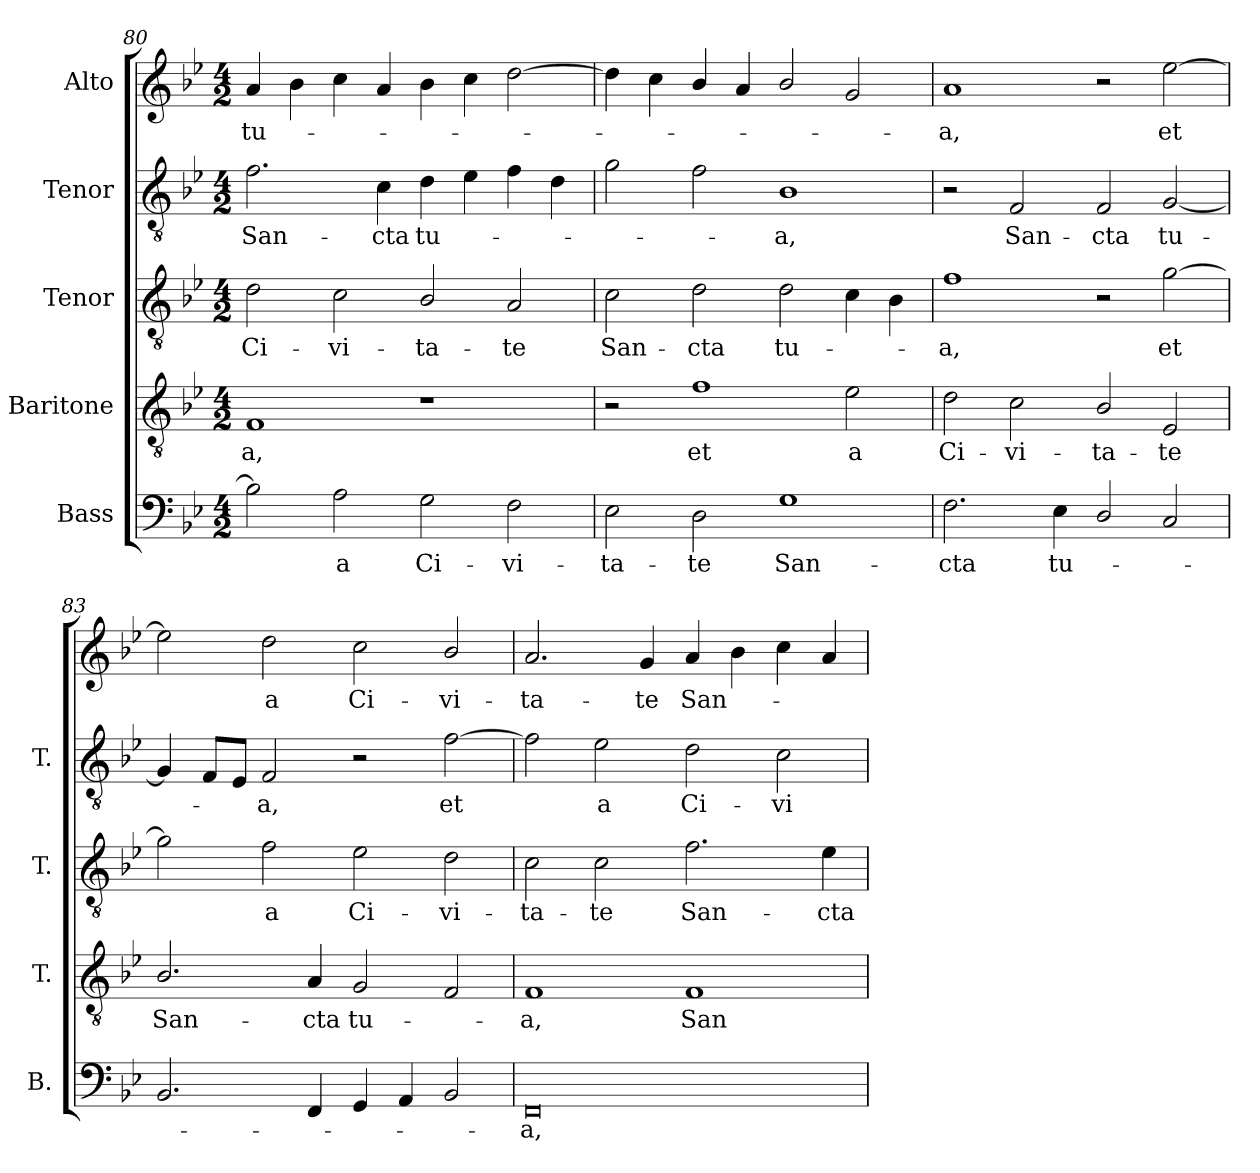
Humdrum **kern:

**kern	**text	**kern	**text	**kern	**text	**kern	**text	**kern	**text
*part5	*part5	*part4	*part4	*part3	*part3	*part2	*part2	*part1	*part1
*staff5	*staff5	*staff4	*staff4	*staff3	*staff3	*staff2	*staff2	*staff1	*staff1
*I"Bass	*	*I"Baritone	*	*I"Tenor	*	*I"Tenor	*	*I"Alto	*
*I'B.	*	*I'T.	*	*I'T.	*	*I'T.	*	*	*
*clefF4	*	*clefGv2	*	*clefGv2	*	*clefGv2	*	*clefG2	*
*	*	*ITrd7c12	*	*ITrd7c12	*	*ITrd7c12	*	*	*
*k[b-e-]	*	*k[b-e-]	*	*k[b-e-]	*	*k[b-e-]	*	*k[b-e-]	*
*B-:	*	*B-:	*	*B-:	*	*B-:	*	*B-:	*
*M4/2	*	*M4/2	*	*M4/2	*	*M4/2	*	*M4/2	*
=80	=80	=80	=80	=80	=80	=80	=80	=80	=80
!	!	!	!LO:LY:b:color=#000000	!	!	!	!	!	!
!	!	!	!	!	!LO:LY:b:color=#000000	!	!	!	!
!	!	!	!	!	!	!	!LO:LY:b:color=#000000	!	!
!	!	!	!	!	!	!	!	!	!LO:LY:b:color=#000000
2B-i\]	.	1FFi	-a,	2Di\	Ci-	2.Fi\	San-	4ai/	tu-
.	.	.	.	.	.	.	.	4b-i\	.
!	!LO:LY:b:color=#000000	!	!	!	!	!	!	!	!
!	!	!	!	!	!LO:LY:b:color=#000000	!	!	!	!
2Ai\	a	.	.	2Ci\	-vi-	.	.	4cci\	.
!	!	!	!	!	!	!	!LO:LY:b:color=#000000	!	!
.	.	.	.	.	.	4Ci\	-cta	4ai/	.
!	!LO:LY:b:color=#000000	!	!	!	!	!	!	!	!
!	!	!	!	!	!LO:LY:b:color=#000000	!	!	!	!
!	!	!	!	!	!	!	!LO:LY:b:color=#000000	!	!
2Gi\	Ci-	1r	.	2BB-i/	-ta-	4Di\	tu-	4b-i\	.
.	.	.	.	.	.	4E-i\	.	4cci\	.
!	!LO:LY:b:color=#000000	!	!	!	!	!	!	!	!
!	!	!	!	!	!LO:LY:b:color=#000000	!	!	!	!
2Fi\	-vi-	.	.	2AAi/	-te	4Fi\	.	[2ddi\	.
.	.	.	.	.	.	4Di\	.	.	.
!!LO:LB:g=z
=81	=81	=81	=81	=81	=81	=81	=81	=81	=81
!	!LO:LY:b:color=#000000	!	!	!	!	!	!	!	!
!	!	!	!	!	!LO:LY:b:color=#000000	!	!	!	!
2E-i\	-ta-	2r	.	2Ci\	San-	2Gi\	.	4ddi\]	.
.	.	.	.	.	.	.	.	4cci\	.
!	!LO:LY:b:color=#000000	!	!	!	!	!	!	!	!
!	!	!	!LO:LY:b:color=#000000	!	!	!	!	!	!
!	!	!	!	!	!LO:LY:b:color=#000000	!	!	!	!
2Di\	-te	1Fi	et	2Di\	-cta	2Fi\	.	4b-i/	.
.	.	.	.	.	.	.	.	4ai/	.
!	!LO:LY:b:color=#000000	!	!	!	!	!	!	!	!
!	!	!	!	!	!LO:LY:b:color=#000000	!	!	!	!
!	!	!	!	!	!	!	!LO:LY:b:color=#000000	!	!
1Gi	San-	.	.	2Di\	tu-	1BB-i	-a,	2b-i/	.
!	!	!	!LO:LY:b:color=#000000	!	!	!	!	!	!
.	.	2E-i\	a	4Ci\	.	.	.	2gi/	.
.	.	.	.	4BB-i\	.	.	.	.	.
=82	=82	=82	=82	=82	=82	=82	=82	=82	=82
!	!LO:LY:b:color=#000000	!	!	!	!	!	!	!	!
!	!	!	!LO:LY:b:color=#000000	!	!	!	!	!	!
!	!	!	!	!	!LO:LY:b:color=#000000	!	!	!	!
!	!	!	!	!	!	!	!	!	!LO:LY:b:color=#000000
2.Fi\	-cta	2Di\	Ci-	1Fi	-a,	2r	.	1ai	-a,
!	!	!	!LO:LY:b:color=#000000	!	!	!	!	!	!
!	!	!	!	!	!	!	!LO:LY:b:color=#000000	!	!
.	.	2Ci\	-vi-	.	.	2FFi/	San-	.	.
!	!LO:LY:b:color=#000000	!	!	!	!	!	!	!	!
4E-i\	tu-	.	.	.	.	.	.	.	.
!	!	!	!LO:LY:b:color=#000000	!	!	!	!	!	!
!	!	!	!	!	!	!	!LO:LY:b:color=#000000	!	!
2Di/	.	2BB-i/	-ta-	2r	.	2FFi/	-cta	2r	.
!	!	!	!LO:LY:b:color=#000000	!	!	!	!	!	!
!	!	!	!	!	!LO:LY:b:color=#000000	!	!	!	!
!	!	!	!	!	!	!	!LO:LY:b:color=#000000	!	!
!	!	!	!	!	!	!	!	!	!LO:LY:b:color=#000000
2Ci/	.	2EE-i/	-te	[2Gi\	et	[2GGi/	tu-	[2ee-i\	et
=83	=83	=83	=83	=83	=83	=83	=83	=83	=83
!	!	!	!LO:LY:b:color=#000000	!	!	!	!	!	!
2.BB-i/	.	2.BB-i/	San-	2Gi\]	.	4GGi/]	.	2ee-i\]	.
.	.	.	.	.	.	8FFi/L	.	.	.
.	.	.	.	.	.	8EE-i/J	.	.	.
!	!	!	!	!	!LO:LY:b:color=#000000	!	!	!	!
!	!	!	!	!	!	!	!LO:LY:b:color=#000000	!	!
!	!	!	!	!	!	!	!	!	!LO:LY:b:color=#000000
.	.	.	.	2Fi\	a	2FFi/	-a,	2ddi\	a
!	!	!	!LO:LY:b:color=#000000	!	!	!	!	!	!
4FFi/	.	4AAi/	-cta	.	.	.	.	.	.
!	!	!	!LO:LY:b:color=#000000	!	!	!	!	!	!
!	!	!	!	!	!LO:LY:b:color=#000000	!	!	!	!
!	!	!	!	!	!	!	!	!	!LO:LY:b:color=#000000
4GGi/	.	2GGi/	tu-	2E-i\	Ci-	2r	.	2cci\	Ci-
4AAi/	.	.	.	.	.	.	.	.	.
!	!	!	!	!	!LO:LY:b:color=#000000	!	!	!	!
!	!	!	!	!	!	!	!LO:LY:b:color=#000000	!	!
!	!	!	!	!	!	!	!	!	!LO:LY:b:color=#000000
2BB-i/	.	2FFi/	.	2Di\	-vi-	[2Fi\	et	2b-i/	-vi-
=84	=84	=84	=84	=84	=84	=84	=84	=84	=84
!	!LO:LY:b:color=#000000	!	!	!	!	!	!	!	!
!	!	!	!LO:LY:b:color=#000000	!	!	!	!	!	!
!	!	!	!	!	!LO:LY:b:color=#000000	!	!	!	!
!	!	!	!	!	!	!	!	!	!LO:LY:b:color=#000000
0FFi	-a,	1FFi	-a,	2Ci\	-ta-	2Fi\]	.	2.ai/	-ta-
!	!	!	!	!	!LO:LY:b:color=#000000	!	!	!	!
!	!	!	!	!	!	!	!LO:LY:b:color=#000000	!	!
.	.	.	.	2Ci\	-te	2E-i\	a	.	.
!	!	!	!	!	!	!	!	!	!LO:LY:b:color=#000000
.	.	.	.	.	.	.	.	4gi/	-te
!	!	!	!LO:LY:b:color=#000000	!	!	!	!	!	!
!	!	!	!	!	!LO:LY:b:color=#000000	!	!	!	!
!	!	!	!	!	!	!	!LO:LY:b:color=#000000	!	!
!	!	!	!	!	!	!	!	!	!LO:LY:b:color=#000000
.	.	1FFi	San-	2.Fi\	San-	2Di\	Ci-	4ai/	San-
.	.	.	.	.	.	.	.	4b-i\	.
!	!	!	!	!	!	!	!LO:LY:b:color=#000000	!	!
.	.	.	.	.	.	2Ci\	-vi-	4cci\	.
!	!	!	!	!	!LO:LY:b:color=#000000	!	!	!	!
.	.	.	.	4E-i\	-cta	.	.	4ai/	.
=	=	=	=	=	=	=	=	=	=
*-	*-	*-	*-	*-	*-	*-	*-	*-	*-
